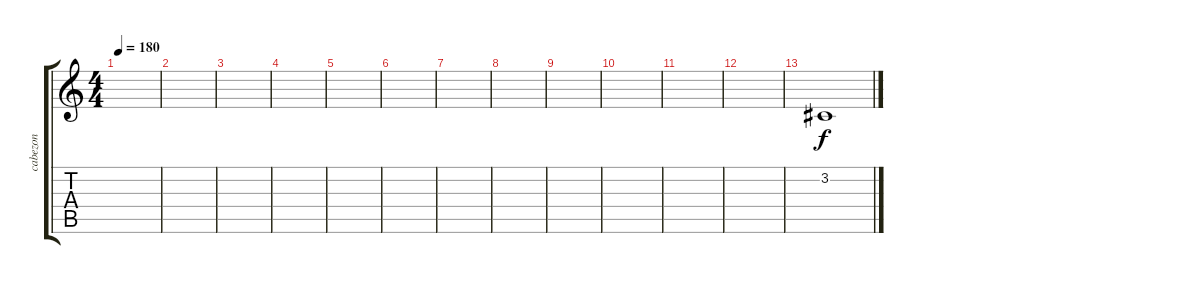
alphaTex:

\track ("cabezon" "cabezon") {instrument stringensemble2}
\staff {score tabs}
\tuning (Eb4 Bb3 Gb3 Db3 Ab2 Eb2) {hide}
\ts (4 4)
\tempo 180
\clef g2
\ks c
|
|
|
|
|
|
|
|
|
|
|
|
3.2.1{instrument orchestrahit}
